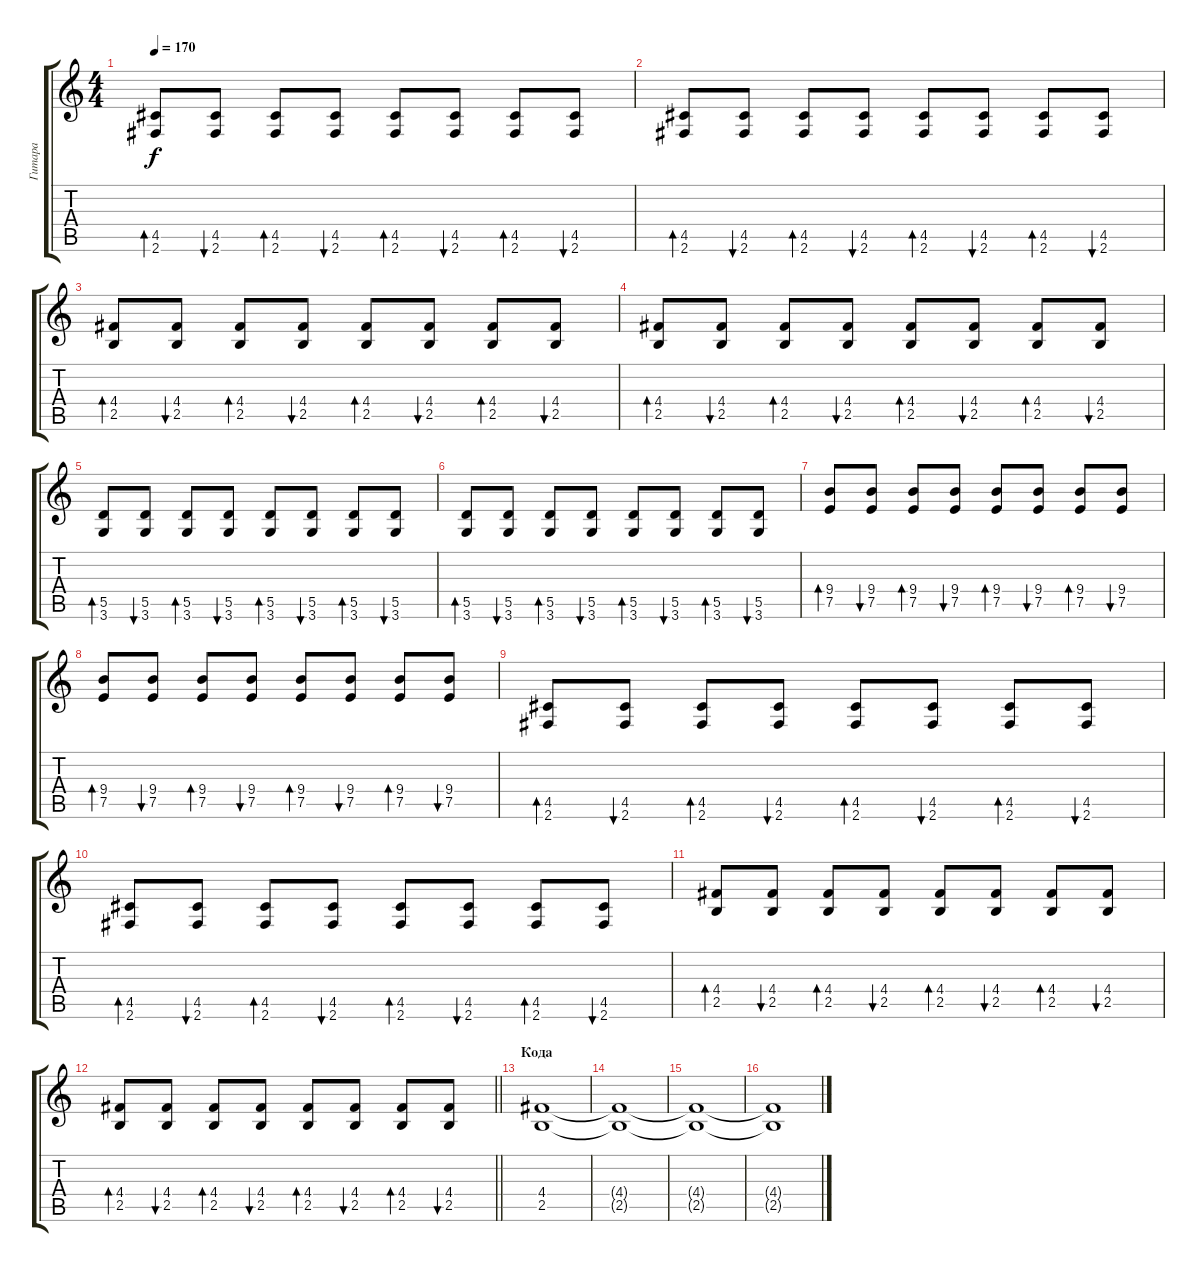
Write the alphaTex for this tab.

\track ("Гитара" "Гитара") {instrument acousticguitarsteel}
\staff {score tabs}
\tuning (E4 B3 G3 D3 A2 E2) {hide}
\ts (4 4)
\tempo 170
\clef g2
\ks c
(4.5 2.6).8{bd 60 dy f} (4.5 2.6).8{bu 60} (4.5 2.6).8{bd 60} (4.5 2.6).8{bu 60} (4.5 2.6).8{bd 60} (4.5 2.6).8{bu 60} (4.5 2.6).8{bd 60} (4.5 2.6).8{bu 60} |
(4.5 2.6).8{bd 60} (4.5 2.6).8{bu 60} (4.5 2.6).8{bd 60} (4.5 2.6).8{bu 60} (4.5 2.6).8{bd 60} (4.5 2.6).8{bu 60} (4.5 2.6).8{bd 60} (4.5 2.6).8{bu 60} |
(4.4 2.5).8{bd 60} (4.4 2.5).8{bu 60} (4.4 2.5).8{bd 60} (4.4 2.5).8{bu 60} (4.4 2.5).8{bd 60} (4.4 2.5).8{bu 60} (4.4 2.5).8{bd 60} (4.4 2.5).8{bu 60} |
(4.4 2.5).8{bd 60} (4.4 2.5).8{bu 60} (4.4 2.5).8{bd 60} (4.4 2.5).8{bu 60} (4.4 2.5).8{bd 60} (4.4 2.5).8{bu 60} (4.4 2.5).8{bd 60} (4.4 2.5).8{bu 60} |
(5.5 3.6).8{bd 60} (5.5 3.6).8{bu 60} (5.5 3.6).8{bd 60} (5.5 3.6).8{bu 60} (5.5 3.6).8{bd 60} (5.5 3.6).8{bu 60} (5.5 3.6).8{bd 60} (5.5 3.6).8{bu 60} |
(5.5 3.6).8{bd 60} (5.5 3.6).8{bu 60} (5.5 3.6).8{bd 60} (5.5 3.6).8{bu 60} (5.5 3.6).8{bd 60} (5.5 3.6).8{bu 60} (5.5 3.6).8{bd 60} (5.5 3.6).8{bu 60} |
(9.4 7.5).8{bd 60} (9.4 7.5).8{bu 60} (9.4 7.5).8{bd 60} (9.4 7.5).8{bu 60} (9.4 7.5).8{bd 60} (9.4 7.5).8{bu 60} (9.4 7.5).8{bd 60} (9.4 7.5).8{bu 60} |
(9.4 7.5).8{bd 60} (9.4 7.5).8{bu 60} (9.4 7.5).8{bd 60} (9.4 7.5).8{bu 60} (9.4 7.5).8{bd 60} (9.4 7.5).8{bu 60} (9.4 7.5).8{bd 60} (9.4 7.5).8{bu 60} |
(4.5 2.6).8{bd 60} (4.5 2.6).8{bu 60} (4.5 2.6).8{bd 60} (4.5 2.6).8{bu 60} (4.5 2.6).8{bd 60} (4.5 2.6).8{bu 60} (4.5 2.6).8{bd 60} (4.5 2.6).8{bu 60} |
(4.5 2.6).8{bd 60} (4.5 2.6).8{bu 60} (4.5 2.6).8{bd 60} (4.5 2.6).8{bu 60} (4.5 2.6).8{bd 60} (4.5 2.6).8{bu 60} (4.5 2.6).8{bd 60} (4.5 2.6).8{bu 60} |
(4.4 2.5).8{bd 60} (4.4 2.5).8{bu 60} (4.4 2.5).8{bd 60} (4.4 2.5).8{bu 60} (4.4 2.5).8{bd 60} (4.4 2.5).8{bu 60} (4.4 2.5).8{bd 60} (4.4 2.5).8{bu 60} |
\barLineRight lightlight
(4.4 2.5).8{bd 60} (4.4 2.5).8{bu 60} (4.4 2.5).8{bd 60} (4.4 2.5).8{bu 60} (4.4 2.5).8{bd 60} (4.4 2.5).8{bu 60} (4.4 2.5).8{bd 60} (4.4 2.5).8{bu 60} |
\section ("" "Кода")
(4.4 2.5).1 |
(4.4{t} 2.5{t}).1 |
(4.4{t} 2.5{t}).1 |
(4.4{t} 2.5{t}).1
